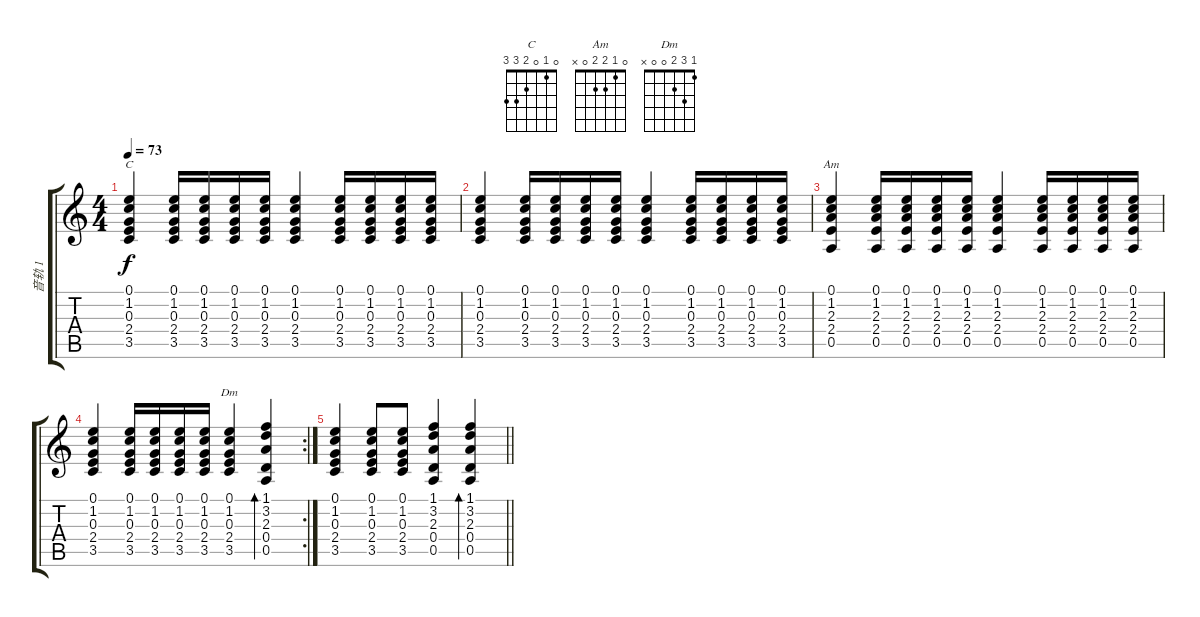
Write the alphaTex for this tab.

\track ("音轨 1" "音轨 1") {instrument acousticguitarsteel}
\staff {score tabs}
\tuning (E4 B3 G3 D3 A2 E2) {hide}
\chord ("C" 0 1 0 2 3 3)
\chord ("Am" 0 1 2 2 0 x)
\chord ("Dm" 1 3 2 0 0 x)
\ts (4 4)
\tempo 73
\clef g2
\ks c
(0.1 1.2 0.3 2.4 3.5).4{ch "C" dy f} (0.1 1.2 0.3 2.4 3.5).16 (0.1 1.2 0.3 2.4 3.5).16 (0.1 1.2 0.3 2.4 3.5).16 (0.1 1.2 0.3 2.4 3.5).16 (0.1 1.2 0.3 2.4 3.5).4 (0.1 1.2 0.3 2.4 3.5).16 (0.1 1.2 0.3 2.4 3.5).16 (0.1 1.2 0.3 2.4 3.5).16 (0.1 1.2 0.3 2.4 3.5).16 |
(0.1 1.2 0.3 2.4 3.5).4 (0.1 1.2 0.3 2.4 3.5).16 (0.1 1.2 0.3 2.4 3.5).16 (0.1 1.2 0.3 2.4 3.5).16 (0.1 1.2 0.3 2.4 3.5).16 (0.1 1.2 0.3 2.4 3.5).4 (0.1 1.2 0.3 2.4 3.5).16 (0.1 1.2 0.3 2.4 3.5).16 (0.1 1.2 0.3 2.4 3.5).16 (0.1 1.2 0.3 2.4 3.5).16 |
(0.1 1.2 2.3 2.4 0.5).4{ch "Am"} (0.1 1.2 2.3 2.4 0.5).16 (0.1 1.2 2.3 2.4 0.5).16 (0.1 1.2 2.3 2.4 0.5).16 (0.1 1.2 2.3 2.4 0.5).16 (0.1 1.2 2.3 2.4 0.5).4 (0.1 1.2 2.3 2.4 0.5).16 (0.1 1.2 2.3 2.4 0.5).16 (0.1 1.2 2.3 2.4 0.5).16 (0.1 1.2 2.3 2.4 0.5).16 |
\rc 2
(0.1 1.2 0.3 2.4 3.5).4 (0.1 1.2 0.3 2.4 3.5).16 (0.1 1.2 0.3 2.4 3.5).16 (0.1 1.2 0.3 2.4 3.5).16 (0.1 1.2 0.3 2.4 3.5).16 (0.1 1.2 0.3 2.4 3.5).4{ch "Dm"} (1.1 3.2 2.3 0.4 0.5).4{bd 120} |
\barLineRight lightlight
(0.1 1.2 0.3 2.4 3.5).4 (0.1 1.2 0.3 2.4 3.5).8 (0.1 1.2 0.3 2.4 3.5).8 (1.1 3.2 2.3 0.4 0.5).4 (1.1 3.2 2.3 0.4 0.5).4{bd 480}
